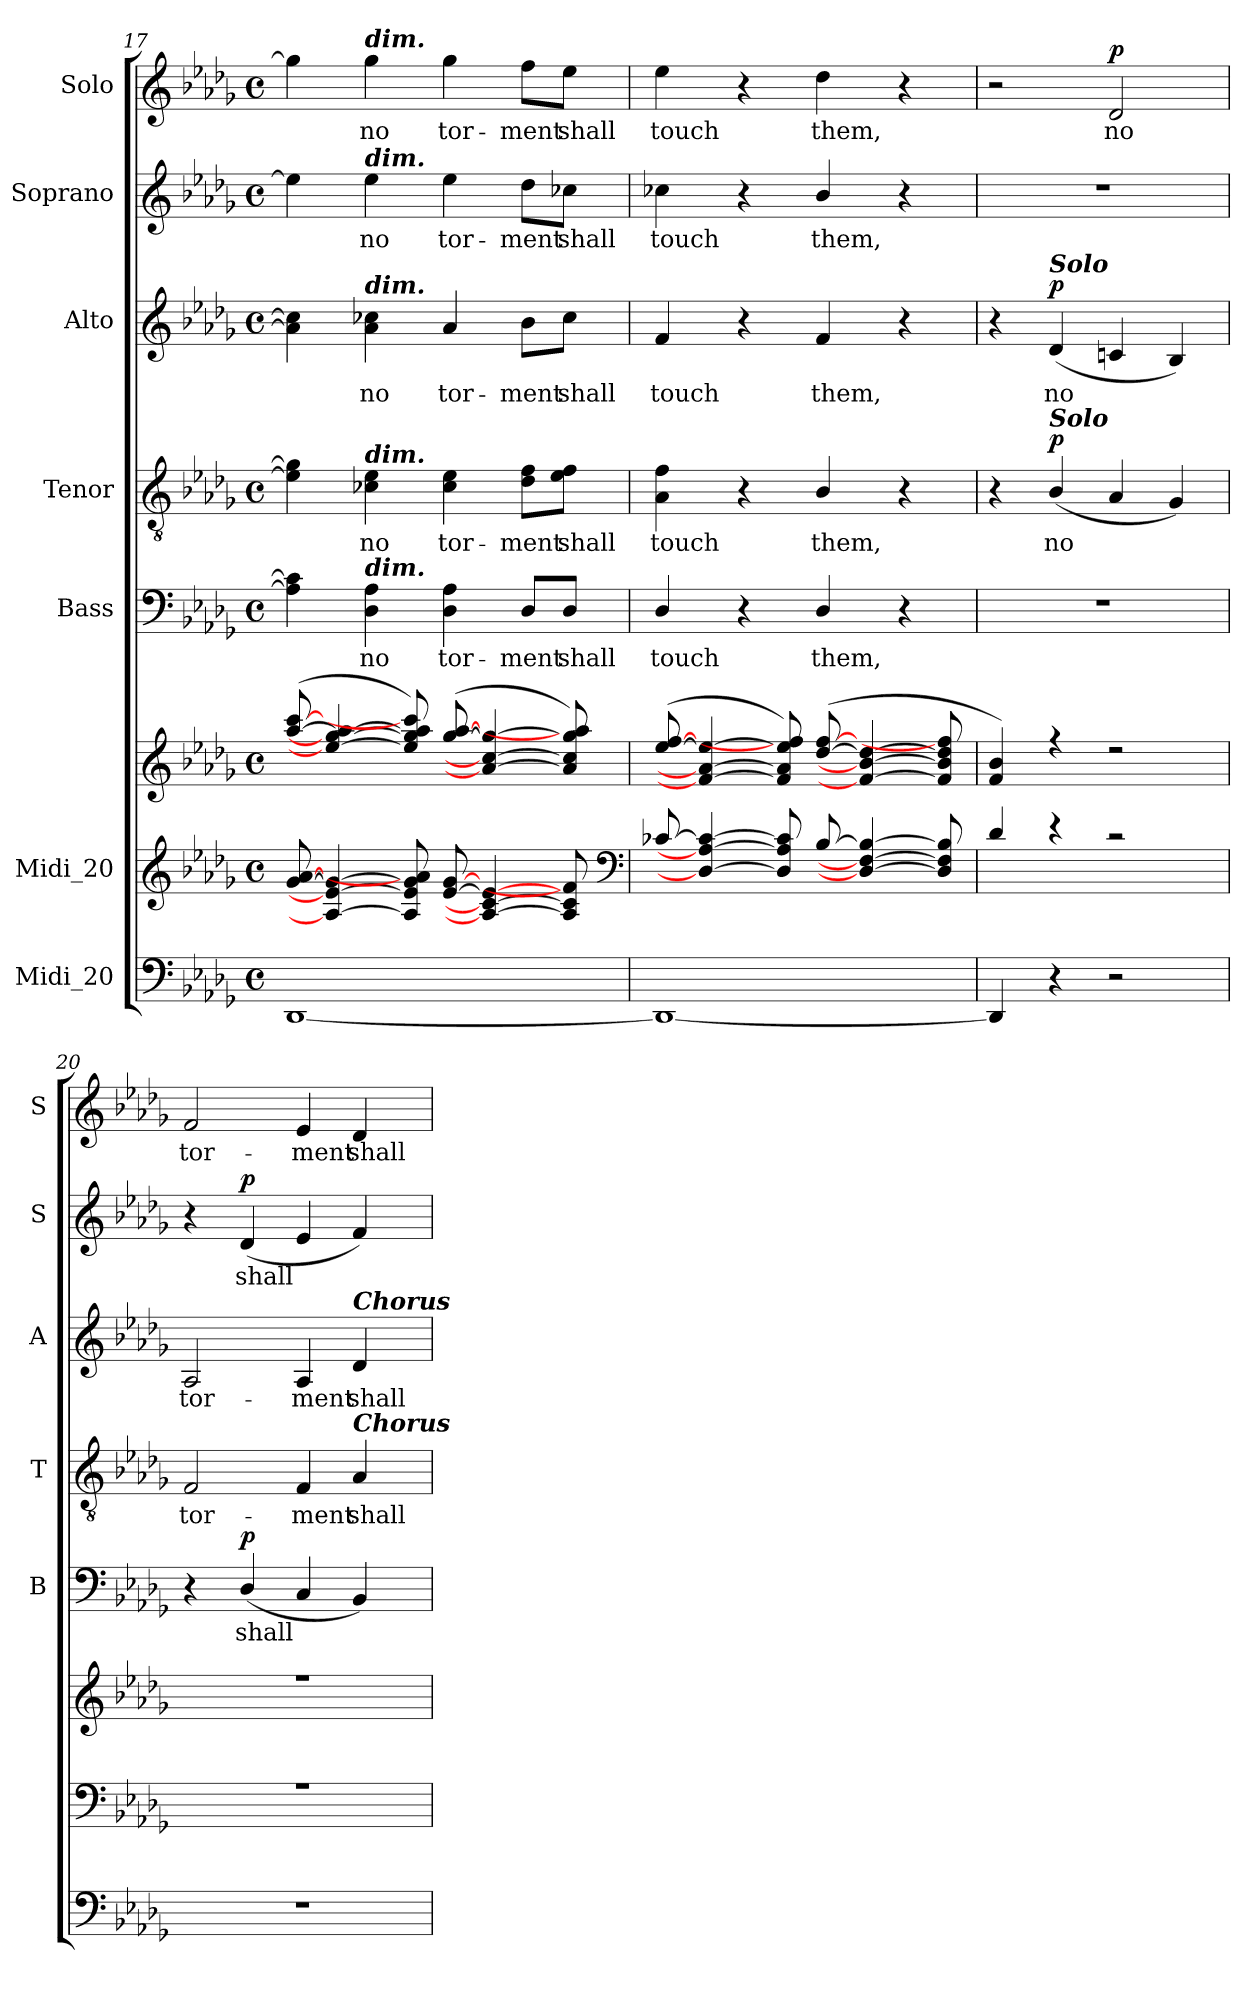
**kern	**kern	**kern	**kern	**text	**dynam	**kern	**text	**dynam	**kern	**text	**dynam	**kern	**text	**dynam	**kern	**text	**dynam
*part7	*part6	*part6	*part5	*part5	*part5	*part4	*part4	*part4	*part3	*part3	*part3	*part2	*part2	*part2	*part1	*part1	*part1
*staff8	*staff7	*staff6	*staff5	*staff5	*staff5	*staff4	*staff4	*staff4	*staff3	*staff3	*staff3	*staff2	*staff2	*staff2	*staff1	*staff1	*staff1
*I"Midi_20	*I"Midi_20	*	*I"Bass	*	*	*I"Tenor	*	*	*I"Alto	*	*	*I"Soprano	*	*	*I"Solo	*	*
*	*	*	*I'B	*	*	*I'T	*	*	*I'A	*	*	*I'S	*	*	*I'S	*	*
!!LO:LB:g=z
*clefF4	*clefG2	*clefG2	*clefF4	*	*	*clefGv2	*	*	*clefG2	*	*	*clefG2	*	*	*clefG2	*	*
*k[b-e-a-d-g-]	*k[b-e-a-d-g-]	*k[b-e-a-d-g-]	*k[b-e-a-d-g-]	*	*	*k[b-e-a-d-g-]	*	*	*k[b-e-a-d-g-]	*	*	*k[b-e-a-d-g-]	*	*	*k[b-e-a-d-g-]	*	*
*D-:	*D-:	*D-:	*D-:	*	*	*D-:	*	*	*D-:	*	*	*D-:	*	*	*D-:	*	*
*M4/4	*M4/4	*M4/4	*M4/4	*	*	*M4/4	*	*	*M4/4	*	*	*M4/4	*	*	*M4/4	*	*
*met(c)	*met(c)	*met(c)	*met(c)	*	*	*met(c)	*	*	*met(c)	*	*	*met(c)	*	*	*met(c)	*	*
=17	=17	=17	=17	=17	=17	=17	=17	=17	=17	=17	=17	=17	=17	=17	=17	=17	=17
*	*^	*^	*	*	*	*	*	*	*	*	*	*	*	*	*	*	*
[1DD-	[8g- [8a-	1ryy	(>[8aa- [8ccc	1ryy	4A-] 4c]	.	.	4e-] 4g-]	.	.	4a-] 4cc]	.	.	4ee-]	.	.	4gg-]	.	.
.	4A-_ 4e-_ 4g-_	.	4ee-_ 4gg-_ 4aa-_	.	.	.	.	.	.	.	.	.	.	.	.	.	.	.	.
!	!	!	!	!	!	!	!	!	!	!	!	!	!	!	!	!	!LO:TX:a:Bi:t=dim.	!	!
!	!	!	!	!	!	!	!	!	!	!	!	!	!	!LO:TX:a:Bi:t=dim.	!	!	!	!	!
!	!	!	!	!	!	!	!	!	!	!	!LO:TX:a:Bi:t=dim.	!	!	!	!	!	!	!	!
!	!	!	!	!	!	!	!	!LO:TX:a:Bi:t=dim.	!	!	!	!	!	!	!	!	!	!	!
!	!	!	!	!	!LO:TX:a:Bi:t=dim.	!	!	!	!	!	!	!	!	!	!	!	!	!	!
!	!	!	!	!	!	!LO:LY:b	!	!	!LO:LY:b	!	!	!LO:LY:b	!	!	!LO:LY:b	!	!	!LO:LY:b	!
.	.	.	.	.	4D- 4A-	no	.	4c-X 4e-	no	.	4a- 4cc-X	no	.	4ee-	no	.	4gg-	no	.
.	8A-] 8e-] 8g-] 8a-]	.	8ee-] 8gg-] 8aa-] 8ccc-])	.	.	.	.	.	.	.	.	.	.	.	.	.	.	.	.
!	!	!	!	!	!	!LO:LY:b	!	!	!LO:LY:b	!	!	!LO:LY:b	!	!	!LO:LY:b	!	!	!LO:LY:b	!
.	[8e- [8g-	.	(>[8gg- [8aa-	.	4D- 4A-	tor-	.	4c- 4e-	tor-	.	4a-	tor-	.	4ee-	tor-	.	4gg-	tor-	.
.	4A-_ 4c-_ 4e-_	.	4a-_ 4cc-_ 4gg-_	.	.	.	.	.	.	.	.	.	.	.	.	.	.	.	.
!	!	!	!	!	!	!LO:LY:b	!	!	!LO:LY:b	!	!	!LO:LY:b	!	!	!LO:LY:b	!	!	!LO:LY:b	!
.	.	.	.	.	8D-/L	-ment	.	8d-\ 8f\L	-ment	.	8b-\L	-ment	.	8dd-\L	-ment	.	8ff\L	-ment	.
!	!	!	!	!	!	!LO:LY:b	!	!	!LO:LY:b	!	!	!LO:LY:b	!	!	!LO:LY:b	!	!	!LO:LY:b	!
.	8A-] 8c-] 8f]	.	8a-] 8cc-] 8gg-] 8aa-])	.	8D-/J	shall	.	8e-\ 8f\J	shall	.	8cc-\J	shall	.	8cc-X\J	shall	.	8ee-\J	shall	.
*	*clefF4	*	*	*	*	*	*	*	*	*	*	*	*	*	*	*	*	*	*
=18	=18	=18	=18	=18	=18	=18	=18	=18	=18	=18	=18	=18	=18	=18	=18	=18	=18	=18	=18
!	!	!	!	!	!	!LO:LY:b	!	!	!LO:LY:b	!	!	!LO:LY:b	!	!	!LO:LY:b	!	!	!LO:LY:b	!
1DD-_	[8c-X	1ryy	(>[8ee- [8ff	1ryy	4D-/	touch	.	4A- 4f	touch	.	4f	touch	.	4cc-X	touch	.	4ee-	touch	.
.	4D-_ 4A-_ 4c-_	.	4f_ 4a-_ 4ee-_	.	.	.	.	.	.	.	.	.	.	.	.	.	.	.	.
.	.	.	.	.	4r	.	.	4r	.	.	4r	.	.	4r	.	.	4r	.	.
.	8D-] 8A-] 8c-]	.	8f] 8a-] 8ee-] 8ff])	.	.	.	.	.	.	.	.	.	.	.	.	.	.	.	.
!	!	!	!	!	!	!LO:LY:b	!	!	!LO:LY:b	!	!	!LO:LY:b	!	!	!LO:LY:b	!	!	!LO:LY:b	!
.	[8B-	.	(>[8dd- [8ff	.	4D-/	them,	.	4B-/	them,	.	4f	them,	.	4b-/	them,	.	4dd-	them,	.
.	4D-_ 4F_ 4B-_	.	4f_ 4b-_ 4dd-_	.	.	.	.	.	.	.	.	.	.	.	.	.	.	.	.
.	.	.	.	.	4r	.	.	4r	.	.	4r	.	.	4r	.	.	4r	.	.
.	8D-] 8F] 8B-]	.	8f] 8b-] 8dd-] 8ff]	.	.	.	.	.	.	.	.	.	.	.	.	.	.	.	.
=19	=19	=19	=19	=19	=19	=19	=19	=19	=19	=19	=19	=19	=19	=19	=19	=19	=19	=19	=19
4DD-]	4d-	1ryy	4f 4b-)	1ryy	1r	.	.	4r	.	.	4r	.	.	1r	.	.	2r	.	.
!	!	!	!	!	!	!	!	!	!	!	!LO:TX:a:Bi:t=Solo	!	!	!	!	!	!	!	!
!	!	!	!	!	!	!	!	!LO:TX:a:Bi:t=Solo	!	!	!	!	!	!	!	!	!	!	!
!	!	!	!	!	!	!	!	!	!LO:LY:b	!LO:DY:b	!	!LO:LY:b	!LO:DY:b	!	!	!	!	!	!
4r	4r	.	4r	.	.	.	.	(<4B-/	no	p	(<4d-	no	p	.	.	.	.	.	.
!	!	!	!	!	!	!	!	!	!	!	!	!	!	!	!	!	!	!LO:LY:b	!LO:DY:b
2r	2r	.	2r	.	.	.	.	4A-	.	.	4cn	.	.	.	.	.	2d-	no	p
.	.	.	.	.	.	.	.	4G-)	.	.	4B-)	.	.	.	.	.	.	.	.
=20	=20	=20	=20	=20	=20	=20	=20	=20	=20	=20	=20	=20	=20	=20	=20	=20	=20	=20	=20
!	!	!	!	!	!	!	!	!	!LO:LY:b	!	!	!LO:LY:b	!	!	!	!	!	!LO:LY:b	!
1r	1r	1ryy	1r	1ryy	4r	.	.	2F	tor-	.	2A-	tor-	.	4r	.	.	2f	tor-	.
!	!	!	!	!	!	!LO:LY:b	!LO:DY:b	!	!	!	!	!	!	!	!LO:LY:b	!LO:DY:b	!	!	!
.	.	.	.	.	(<4D-/	shall	p	.	.	.	.	.	.	(<4d-	shall	p	.	.	.
!	!	!	!	!	!	!	!	!	!LO:LY:b	!	!	!LO:LY:b	!	!	!	!	!	!LO:LY:b	!
.	.	.	.	.	4C	.	.	4F	-ment	.	4A-	-ment	.	4e-	.	.	4e-	-ment	.
!	!	!	!	!	!	!	!	!	!	!	!LO:TX:a:Bi:t=Chorus	!	!	!	!	!	!	!	!
!	!	!	!	!	!	!	!	!LO:TX:a:Bi:t=Chorus	!	!	!	!	!	!	!	!	!	!	!
!	!	!	!	!	!	!	!	!	!LO:LY:b	!	!	!LO:LY:b	!	!	!	!	!	!LO:LY:b	!
.	.	.	.	.	4BB-)	.	.	4A-	shall	.	4d-	shall	.	4f)	.	.	4d-	shall	.
*	*v	*v	*	*	*	*	*	*	*	*	*	*	*	*	*	*	*	*	*
*	*	*v	*v	*	*	*	*	*	*	*	*	*	*	*	*	*	*	*
=	=	=	=	=	=	=	=	=	=	=	=	=	=	=	=	=	=
*-	*-	*-	*-	*-	*-	*-	*-	*-	*-	*-	*-	*-	*-	*-	*-	*-	*-
